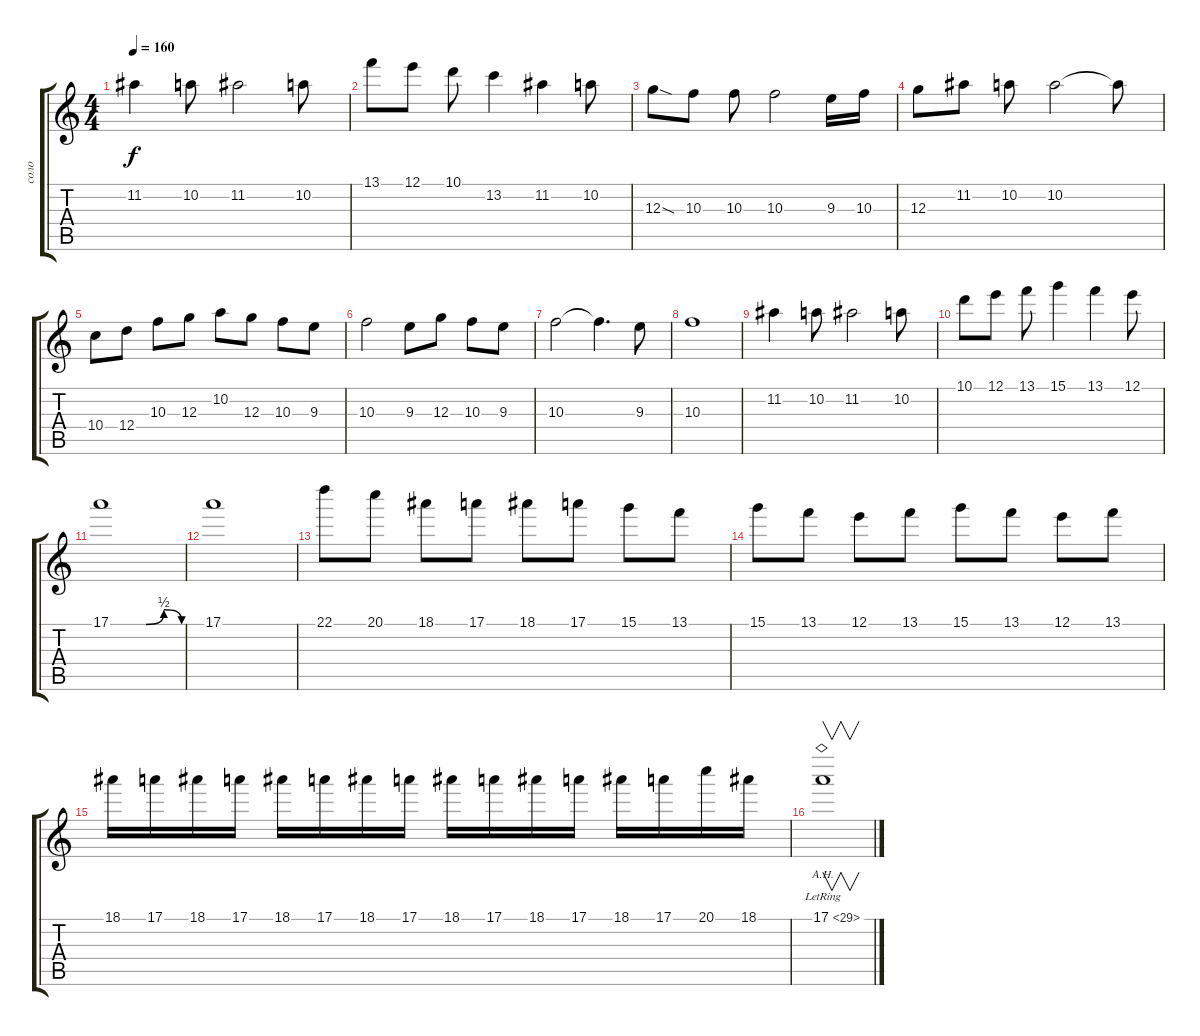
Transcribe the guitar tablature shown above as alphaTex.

\track ("соло" "соло") {instrument overdrivenguitar}
\staff {score tabs}
\tuning (E4 B3 G3 D3 A2 E2) {hide}
\ts (4 4)
\tempo 160
\clef g2
\ks c
11.2.4{dy f} 10.2.8 11.2.2 10.2.8 |
13.1.8 12.1.8 10.1.8 13.2.4 11.2.4 10.2.8 |
12.3{sod}.8 10.3.8 10.3.8 10.3.2 9.3.16 10.3.16 |
12.3.8 11.2.8 10.2.8 10.2.2 10.2{t}.8 |
10.4.8 12.4.8 10.3.8 12.3.8 10.2.8 12.3.8 10.3.8 9.3.8 |
10.3.2 9.3.8 12.3.8 10.3.8 9.3.8 |
10.3.2 10.3{t}.4{d} 9.3.8 |
10.3.1 |
11.2.4 10.2.8 11.2.2 10.2.8 |
10.1.8 12.1.8 13.1.8 15.1.4 13.1.4 12.1.8 |
17.1{be (custom 0 0 15 0 30 0 45 2 60 0)}.1 |
17.1.1 |
22.1.8 20.1.8 18.1.8 17.1.8 18.1.8 17.1.8 15.1.8 13.1.8 |
15.1.8 13.1.8 12.1.8 13.1.8 15.1.8 13.1.8 12.1.8 13.1.8 |
18.1.16 17.1.16 18.1.16 17.1.16 18.1.16 17.1.16 18.1.16 17.1.16 18.1.16 17.1.16 18.1.16 17.1.16 18.1.16 17.1.16 20.1.16 18.1.16 |
17.1{ah 12 lr}.1{v}
